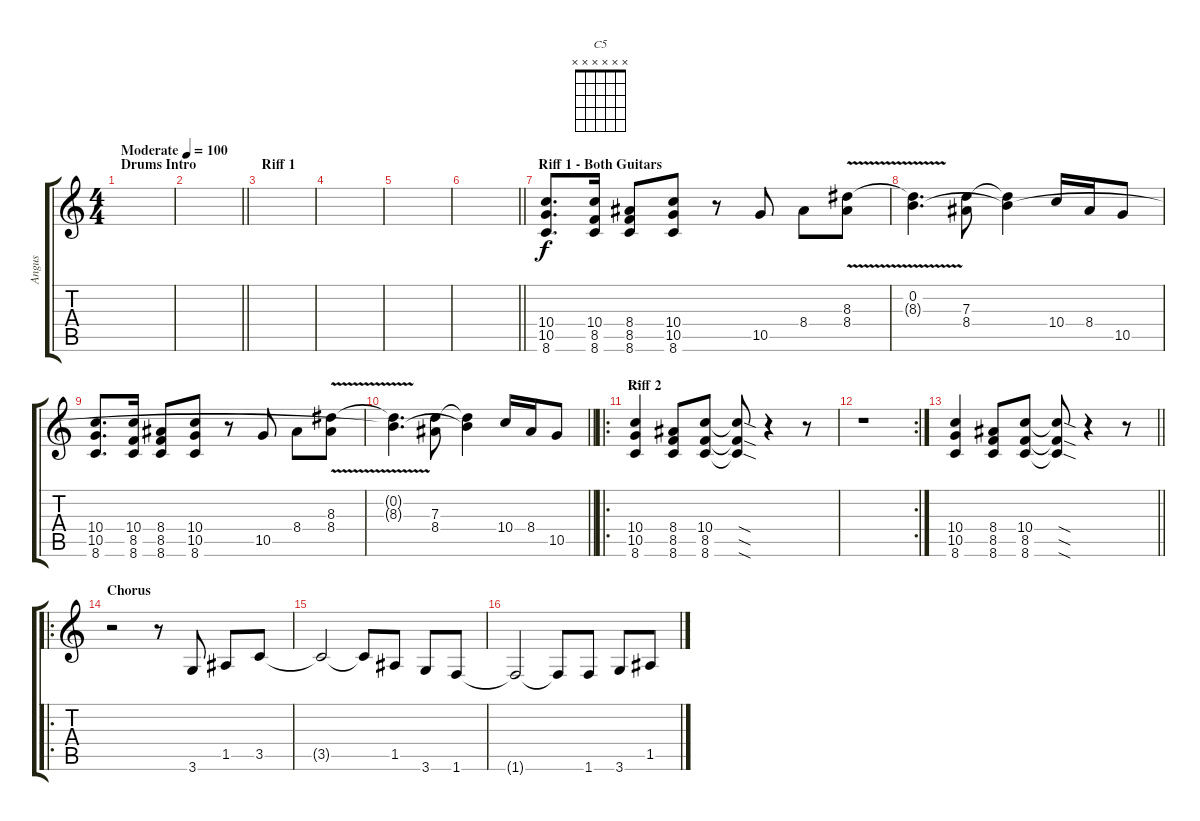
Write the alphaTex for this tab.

\track ("Angus" "Angus") {instrument overdrivenguitar}
\staff {score tabs}
\tuning (E4 B3 G3 D3 A2 E2) {hide}
\chord ("C5" x x x x x x)
\ts (4 4)
\section ("" "Drums Intro")
\tempo (100 "Moderate")
\clef g2
\ks c
|
\barLineRight lightlight
|
\section ("" "Riff 1")
|
|
|
\barLineRight lightlight
|
\section ("" "Riff 1 - Both Guitars")
(10.4 10.5 8.6).8{d} (10.4 8.5 8.6).16 (8.4 8.5 8.6).8 (10.4 10.5 8.6).8 r.8 10.5.8 8.4.8 (8.3{v} 8.4{v}).8 |
(0.2 8.3{t}).4{d} (7.3 8.4).8 (0.2{t} 7.3{t}).4 10.4.16 8.4.16 10.5.8 |
(10.4 10.5 8.6).8{d} (10.4 8.5 8.6).16 (8.4 8.5 8.6).8 (10.4 10.5 8.6).8 r.8 10.5.8 8.4.8 (8.3{v} 8.4{v}).8 |
\barLineRight lightlight
(0.2{t} 8.3{t}).4{d} (7.3 8.4).8 (0.2{t} 7.3{t}).4 10.4.16 8.4.16 10.5.8 |
\ro
\section ("" "Riff 2")
(10.4 10.5 8.6).4{ch "C5"} (8.4 8.5 8.6).8 (10.4 8.5 8.6).8 (10.4{sod t} 8.5{sod t} 8.6{sod t}).8 r.4 r.8 |
\rc 2
r.1 |
\barLineRight lightlight
(10.4 10.5 8.6).4 (8.4 8.5 8.6).8 (10.4 8.5 8.6).8 (10.4{sod t} 8.5{sod t} 8.6{sod t}).8 r.4 r.8 |
\ro
\section ("" "Chorus")
r.2 r.8 3.6.8 1.5.8 3.5.8 |
3.5{t}.2 3.5{t}.8 1.5.8 3.6.8 1.6.8 |
1.6{t}.2 1.6{t}.8 1.6.8 3.6.8 1.5.8
